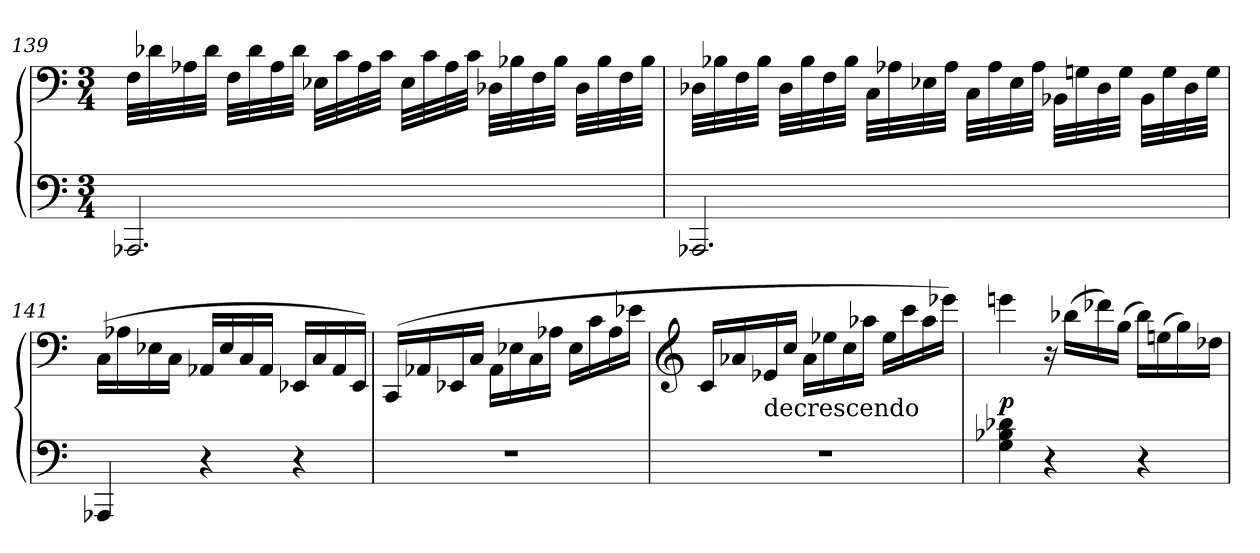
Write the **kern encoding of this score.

**kern	**kern	**dynam
*part1	*part1	*part1
*staff2	*staff1	*staff1/2
!!LO:LB:g=z
*clefF4	*clefF4	*
*k[]	*k[]	*
*C:	*C:	*
*M3/4	*M3/4	*
=139	=139	=139
2.AAA-X/	32F\LLL	.
.	32d-X\	.
.	32A-X\	.
.	32d-\JJJ	.
.	32F\LLL	.
.	32d-\	.
.	32A-\	.
.	32d-\JJJ	.
.	32E-X\LLL	.
.	32c\	.
.	32A-\	.
.	32c\JJJ	.
.	32E-\LLL	.
.	32c\	.
.	32A-\	.
.	32c\JJJ	.
.	32D-X\LLL	.
.	32B-X\	.
.	32F\	.
.	32B-\JJJ	.
.	32D-\LLL	.
.	32B-\	.
.	32F\	.
.	32B-\JJJ	.
!!LO:LB:g=z
=140	=140	=140
2.AAA-X/	32D-X\LLL	.
.	32B-X\	.
.	32F\	.
.	32B-\JJJ	.
.	32D-\LLL	.
.	32B-\	.
.	32F\	.
.	32B-\JJJ	.
.	32C\LLL	.
.	32A-X\	.
.	32E-X\	.
.	32A-\JJJ	.
.	32C\LLL	.
.	32A-\	.
.	32E-\	.
.	32A-\JJJ	.
.	32BB-X\LLL	.
.	32Gni\	.
.	32D-\	.
.	32G\JJJ	.
.	32BB-\LLL	.
.	32G\	.
.	32D-\	.
.	32G\JJJ	.
=141	=141	=141
4AAA-X/	(>16C\LL	.
.	16A-X\	.
.	16E-X\	.
.	16C\JJ	.
4r	16AA-X/LL	.
.	16E-/	.
.	16C/	.
.	16AA-/JJ	.
4r	16EE-X/LL	.
.	16C/	.
.	16AA-/	.
.	16EE-/JJ)	.
!!LO:PB:g=z
=142	=142	=142
2.r	(>16CC/LL	.
.	16AA-X/	.
.	16EE-X/	.
.	16C/JJ	.
.	16AA-\LL	.
.	16E-X\	.
.	16C\	.
.	16A-X\JJ	.
.	16E-\LL	.
.	16c\	.
.	16A-\	.
.	16e-X\JJ	.
=143	=143	=143
*	*clefG2	*
2.r	16c/LL	.
.	16a-X/	.
!	!LO:TX:b:t=decrescendo	!
.	16e-X/	.
.	16cc/JJ	.
.	16a-\LL	.
.	16ee-X\	.
.	16cc\	.
.	16aa-X\JJ	.
.	16ee-\LL	.
.	16ccc\	.
.	16aa-\	.
.	16eee-X\JJ)	.
=144	=144	=144
!	!	!LO:DY:a=2
4G\ 4B-X\ 4d-X\	4eeeni\	p
4r	16r	.
.	(>16bb-X\LL	.
.	16ddd-X\)	.
.	(>16gg\JJ	.
4r	16bb-\LL)	.
.	(>16eeni\	.
.	16gg\)	.
.	16dd-X\JJ	.
=	=	=
*-	*-	*-
